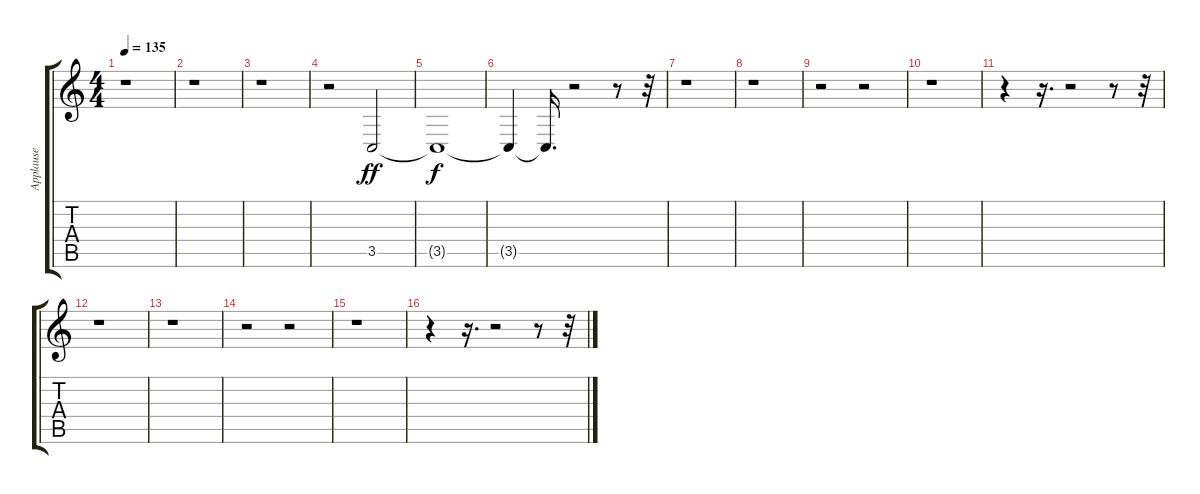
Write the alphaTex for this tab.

\track ("Applause" "Applause") {instrument applause}
\staff {score tabs}
\tuning (E4 B3 G3 D3 A2 E2) {hide}
\ts (4 4)
\tempo 135
\clef g2
\ks c
r.1{dy f} |
r.1 |
r.1 |
r.2 3.5.2{dy ff} |
3.5{t}.1{dy f} |
3.5{t}.4 3.5{t}.16{d} r.2 r.8 r.32 |
r.1 |
r.1 |
r.2 r.2 |
r.1 |
r.4 r.16{d} r.2 r.8 r.32 |
r.1 |
r.1 |
r.2 r.2 |
r.1 |
r.4 r.16{d} r.2 r.8 r.32
